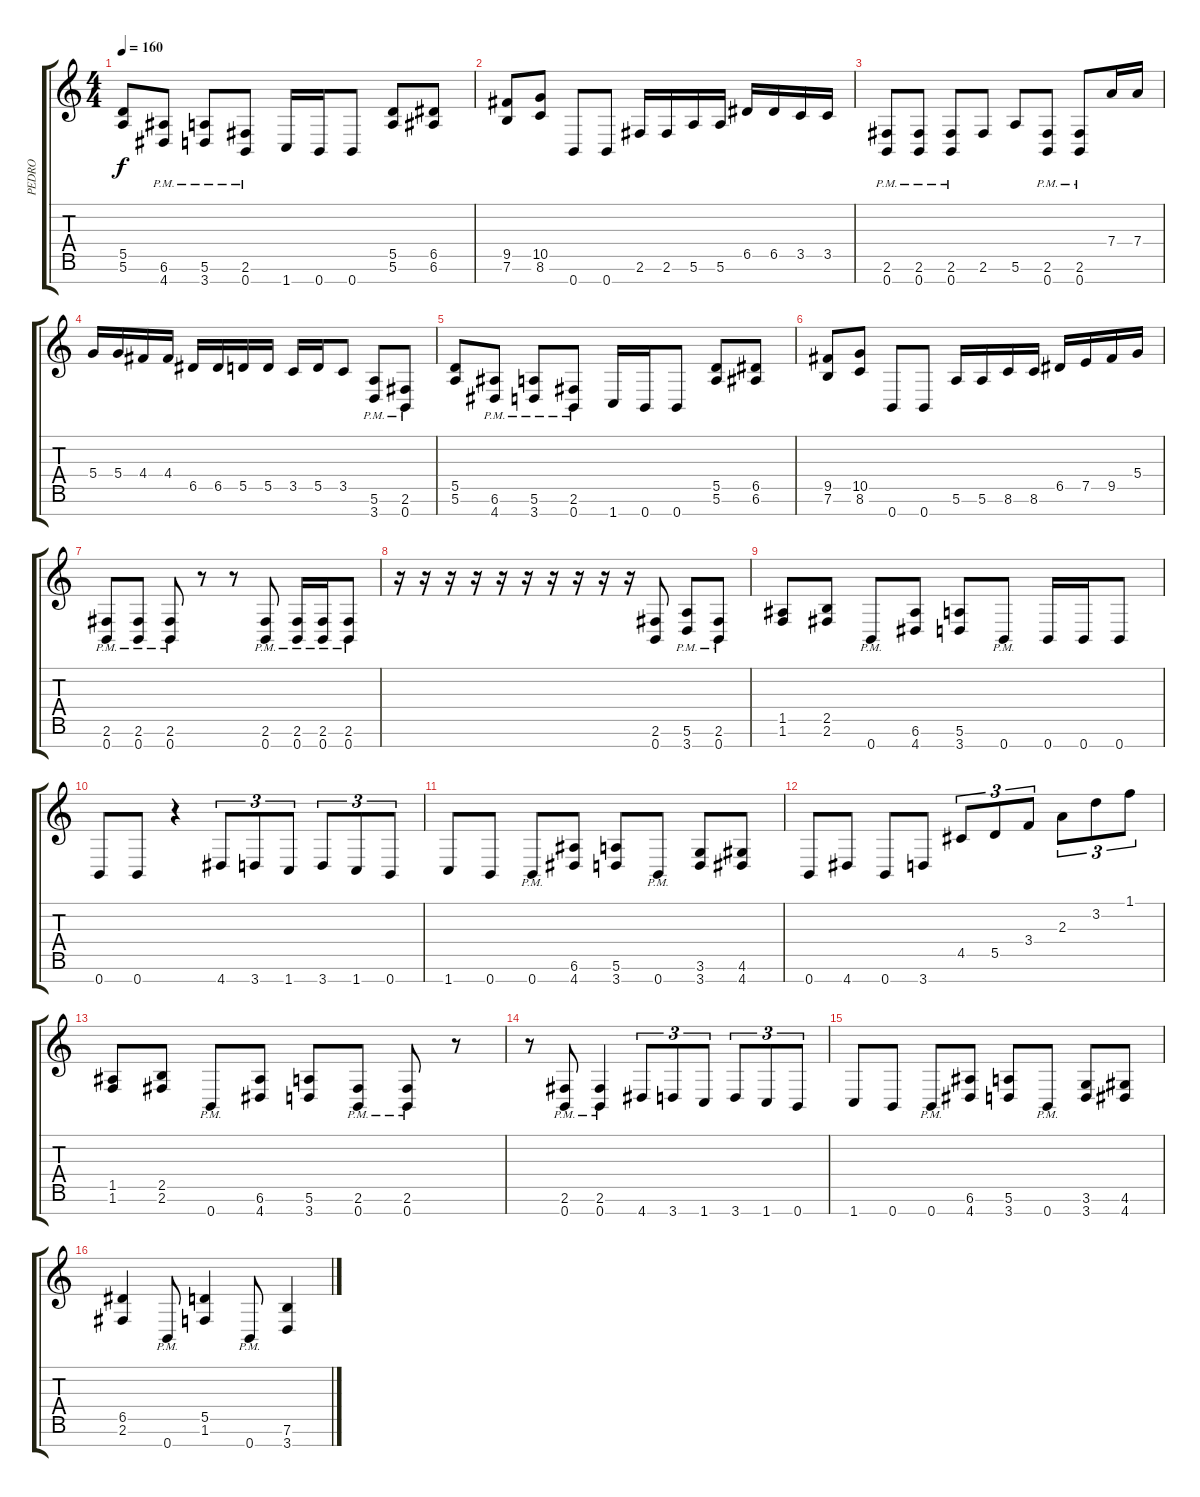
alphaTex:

\track ("PEDRO" "PEDRO") {instrument distortionguitar}
\staff {score tabs}
\tuning (E4 B3 G3 D3 A2 E2 B1) {hide}
\ts (4 4)
\tempo 160
\clef g2
\ks c
(5.5 5.6).8{dy f} (6.6{pm} 4.7{pm}).8 (5.6{pm} 3.7{pm}).8 (2.6{pm} 0.7{pm}).8 1.7.16 0.7.16 0.7.8 (5.5 5.6).8 (6.5 6.6).8 |
(9.5 7.6).8 (10.5 8.6).8 0.7.8 0.7.8 2.6.16 2.6.16 5.6.16 5.6.16 6.5.16 6.5.16 3.5.16 3.5.16 |
(2.6{pm} 0.7{pm}).8 (2.6{pm} 0.7{pm}).8 (2.6{pm} 0.7{pm}).8 2.6.8 5.6.8 (2.6{pm} 0.7{pm}).8 (2.6{pm} 0.7{pm}).8 7.4.16 7.4.16 |
5.4.16 5.4.16 4.4.16 4.4.16 6.5.16 6.5.16 5.5.16 5.5.16 3.5.16 5.5.16 3.5.8 (5.6{pm} 3.7{pm}).8 (2.6{pm} 0.7{pm}).8 |
(5.5 5.6).8 (6.6{pm} 4.7{pm}).8 (5.6{pm} 3.7{pm}).8 (2.6 0.7{pm}).8 1.7.16 0.7.16 0.7.8 (5.5 5.6).8 (6.5 6.6).8 |
(9.5 7.6).8 (10.5 8.6).8 0.7.8 0.7.8 5.6.16 5.6.16 8.6.16 8.6.16 6.5.16 7.5.16 9.5.16 5.4.16 |
(2.6{pm} 0.7{pm}).8 (2.6{pm} 0.7{pm}).8 (2.6{pm} 0.7{pm}).8 r.8 r.8 (2.6{pm} 0.7{pm}).8 (2.6{pm} 0.7{pm}).16 (2.6{pm} 0.7{pm}).16 (2.6{pm} 0.7{pm}).8 |
r.16 r.16 r.16 r.16 r.16 r.16 r.16 r.16 r.16 r.16 (2.6 0.7).8 (5.6{pm} 3.7{pm}).8 (2.6{pm} 0.7{pm}).8 |
(1.5 1.6).8 (2.5 2.6).8 0.7{pm}.8 (6.6 4.7).8 (5.6 3.7).8 0.7{pm}.8 0.7.16 0.7.16 0.7.8 |
0.7.8 0.7.8 r.4 4.7.8{tu (3 2)} 3.7.8{tu (3 2)} 1.7.8{tu (3 2)} 3.7.8{tu (3 2)} 1.7.8{tu (3 2)} 0.7.8{tu (3 2)} |
1.7.8 0.7.8 0.7{pm}.8 (6.6 4.7).8 (5.6 3.7).8 0.7{pm}.8 (3.6 3.7).8 (4.6 4.7).8 |
0.7.8 4.7.8 0.7.8 3.7.8 4.5.8{tu (3 2)} 5.5.8{tu (3 2)} 3.4.8{tu (3 2)} 2.3.8{tu (3 2)} 3.2.8{tu (3 2)} 1.1.8{tu (3 2)} |
(1.5 1.6).8 (2.5 2.6).8 0.7{pm}.8 (6.6 4.7).8 (5.6 3.7).8 (2.6{pm} 0.7{pm}).8 (2.6{pm} 0.7{pm}).8 r.8 |
r.8 (2.6{pm} 0.7{pm}).8 (2.6{pm} 0.7{pm}).4 4.7.8{tu (3 2)} 3.7.8{tu (3 2)} 1.7.8{tu (3 2)} 3.7.8{tu (3 2)} 1.7.8{tu (3 2)} 0.7.8{tu (3 2)} |
1.7.8 0.7.8 0.7{pm}.8 (6.6 4.7).8 (5.6 3.7).8 0.7{pm}.8 (3.6 3.7).8 (4.6 4.7).8 |
(6.5 2.6).4 0.7{pm}.8 (5.5 1.6).4 0.7{pm}.8 (7.6 3.7).4
